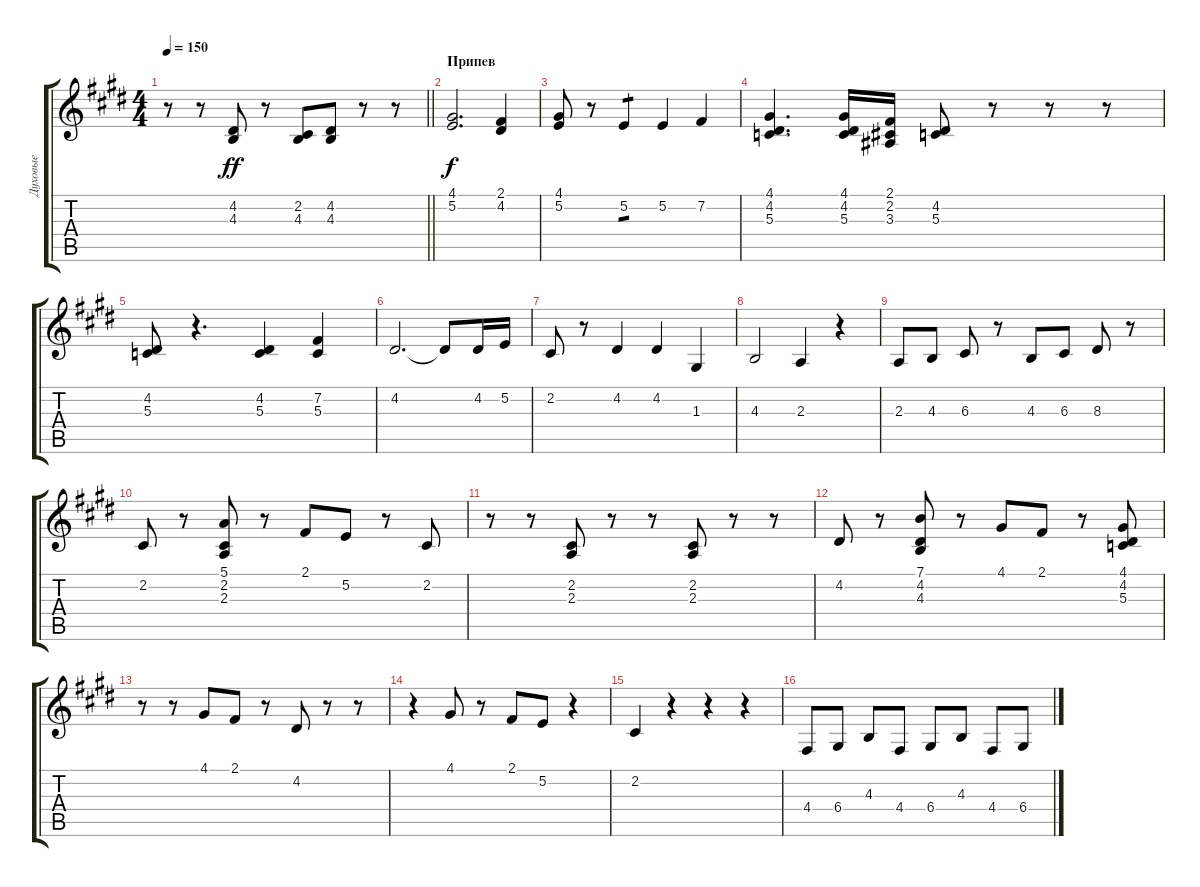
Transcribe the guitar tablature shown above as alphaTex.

\track ("Духовые" "Духовые") {instrument brasssection}
\staff {score tabs}
\tuning (E4 B3 G3 D3 A2 E2) {hide}
\ts (4 4)
\tempo 150
\clef g2
\barLineRight lightlight
\ks c#minor
r.8{dy ff} r.8 (4.2 4.3).8 r.8 (2.2 4.3).8 (4.2 4.3).8 r.8 r.8 |
\section ("" "Припев")
(4.1 5.2).2{d dy f} (2.1 4.2).4 |
(4.1 5.2).8 r.8 5.2.4{tp 1} 5.2.4 7.2.4 |
(4.1 4.2 5.3).4{d} (4.1 4.2 5.3).16 (2.1 2.2 3.3).16 (4.2 5.3).8 r.8 r.8 r.8 |
(4.2 5.3).8 r.4{d} (4.2 5.3).4 (7.2 5.3).4 |
4.2.2{d} 4.2{t}.8 4.2.16 5.2.16 |
2.2.8 r.8 4.2.4 4.2.4 1.3.4 |
4.3.2 2.3.4 r.4 |
2.3.8 4.3.8 6.3.8 r.8 4.3.8 6.3.8 8.3.8 r.8 |
2.2.8 r.8 (5.1 2.2 2.3).8 r.8 2.1.8 5.2.8 r.8 2.2.8 |
r.8 r.8 (2.2 2.3).8 r.8 r.8 (2.2 2.3).8 r.8 r.8 |
4.2.8 r.8 (7.1 4.2 4.3).8 r.8 4.1.8 2.1.8 r.8 (4.1 4.2 5.3).8 |
r.8 r.8 4.1.8 2.1.8 r.8 4.2.8 r.8 r.8 |
r.4 4.1.8 r.8 2.1.8 5.2.8 r.4 |
2.2.4 r.4 r.4 r.4 |
4.4.8 6.4.8 4.3.8 4.4.8 6.4.8 4.3.8 4.4.8 6.4.8
